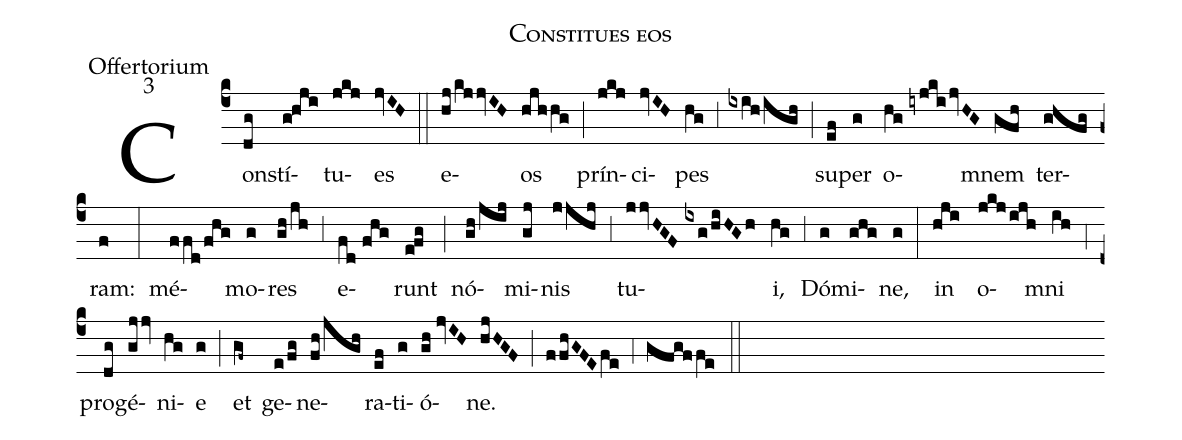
name:Constitues eos;
office-part:Offertorium;
mode:3;
%%
(c4) Con(dg)stí(g!hji)tu(jkj)es(jvIH) (::) e(hj/kjjvIH)os(hjhhg) (;) prín(jkj)ci(jvIH)pes(hg) (;3) (ixih/igh) (;) su(ef)per(g) o(hg//iyjki/jvHG)mnem(gfh) ter(ghfg)ram:(f) (:) mé(ffd/fhg)mo(g)res(gh/jh) (;3) e(fd//fhg)runt(e!fg) (;) nó(gh/jij)mi(gj)nis(jjhj) (;3) tu(jjvHGF//ixg/hiHGh)i,(hg) (;3) Dó(g)mi(ghg)ne,(g) (:) in(hji) o(jkj/ijh)mni(ih) (;4) pro(dg)gé(gjjv)ni(hg)e(g) (;) et(gf~) ge(e/fg)ne(fh/jgh)ra(ef)ti(g)ó(gh//jvIH)ne.(hjHGF) (;) (ffhGFE/fe) (;4) (gfgffe) (::)
